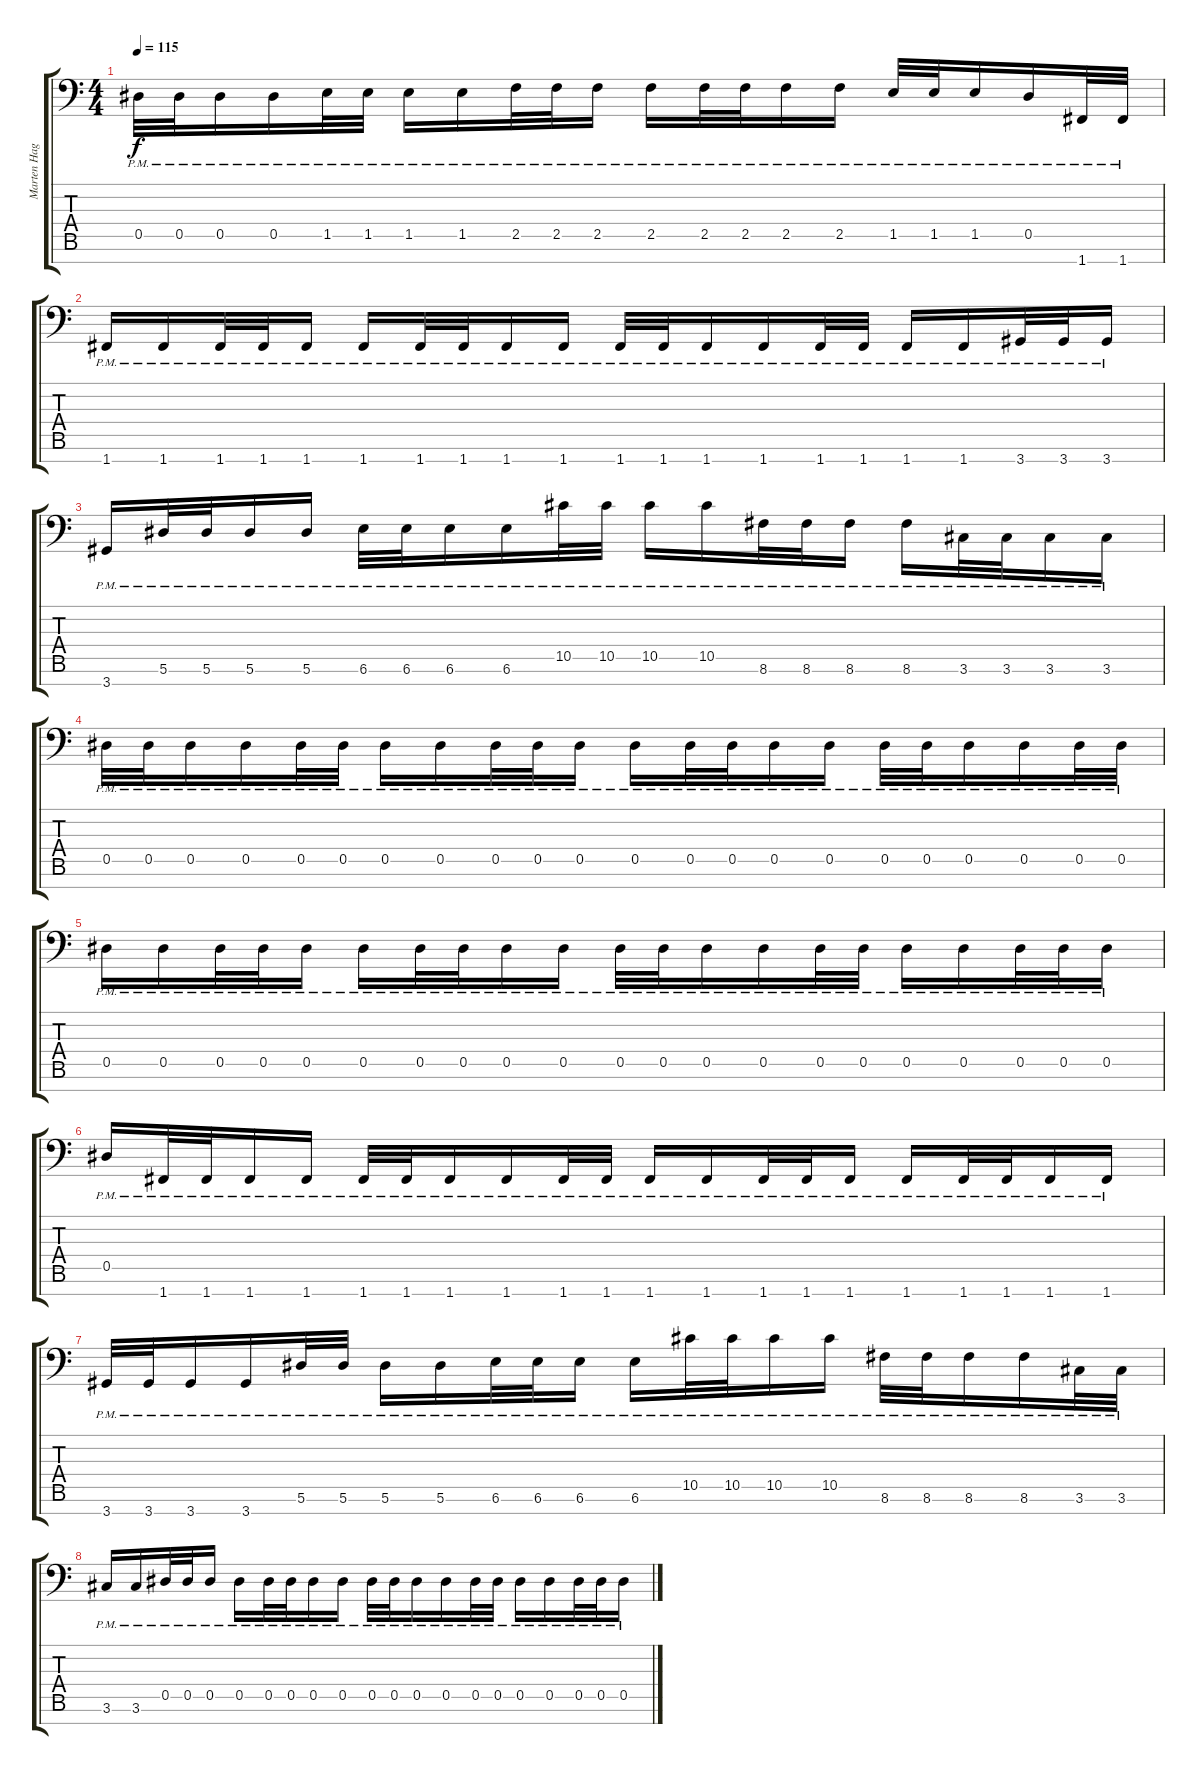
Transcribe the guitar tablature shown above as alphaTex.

\track ("Marten Hagstrom" "Marten Hag") {instrument distortionguitar}
\staff {score tabs}
\tuning (Bb3 Gb3 Db3 Ab2 Eb2 Bb1 F1) {hide}
\ts (4 4)
\tempo 115
\clef f4
\ks c
0.5{pm}.32{dy f} 0.5{pm}.32 0.5{pm}.16 0.5{pm}.16 1.5{pm}.32 1.5{pm}.32 1.5{pm}.16 1.5{pm}.16 2.5{pm}.32 2.5{pm}.32 2.5{pm}.16 2.5{pm}.16 2.5{pm}.32 2.5{pm}.32 2.5{pm}.16 2.5{pm}.16 1.5{pm}.32 1.5{pm}.32 1.5{pm}.16 0.5{pm}.16 1.7{pm}.32 1.7{pm}.32 |
1.7{pm}.16 1.7{pm}.16 1.7{pm}.32 1.7{pm}.32 1.7{pm}.16 1.7{pm}.16 1.7{pm}.32 1.7{pm}.32 1.7{pm}.16 1.7{pm}.16 1.7{pm}.32 1.7{pm}.32 1.7{pm}.16 1.7{pm}.16 1.7{pm}.32 1.7{pm}.32 1.7{pm}.16 1.7{pm}.16 3.7{pm}.32 3.7{pm}.32 3.7{pm}.16 |
3.7{pm}.16 5.6{pm}.32 5.6{pm}.32 5.6{pm}.16 5.6{pm}.16 6.6{pm}.32 6.6{pm}.32 6.6{pm}.16 6.6{pm}.16 10.5{pm}.32 10.5{pm}.32 10.5{pm}.16 10.5{pm}.16 8.6{pm}.32 8.6{pm}.32 8.6{pm}.16 8.6{pm}.16 3.6{pm}.32 3.6{pm}.32 3.6{pm}.16 3.6{pm}.16 |
0.5{pm}.32 0.5{pm}.32 0.5{pm}.16 0.5{pm}.16 0.5{pm}.32 0.5{pm}.32 0.5{pm}.16 0.5{pm}.16 0.5{pm}.32 0.5{pm}.32 0.5{pm}.16 0.5{pm}.16 0.5{pm}.32 0.5{pm}.32 0.5{pm}.16 0.5{pm}.16 0.5{pm}.32 0.5{pm}.32 0.5{pm}.16 0.5{pm}.16 0.5{pm}.32 0.5{pm}.32 |
0.5{pm}.16 0.5{pm}.16 0.5{pm}.32 0.5{pm}.32 0.5{pm}.16 0.5{pm}.16 0.5{pm}.32 0.5{pm}.32 0.5{pm}.16 0.5{pm}.16 0.5{pm}.32 0.5{pm}.32 0.5{pm}.16 0.5{pm}.16 0.5{pm}.32 0.5{pm}.32 0.5{pm}.16 0.5{pm}.16 0.5{pm}.32 0.5{pm}.32 0.5{pm}.16 |
0.5{pm}.16 1.7{pm}.32 1.7{pm}.32 1.7{pm}.16 1.7{pm}.16 1.7{pm}.32 1.7{pm}.32 1.7{pm}.16 1.7{pm}.16 1.7{pm}.32 1.7{pm}.32 1.7{pm}.16 1.7{pm}.16 1.7{pm}.32 1.7{pm}.32 1.7{pm}.16 1.7{pm}.16 1.7{pm}.32 1.7{pm}.32 1.7{pm}.16 1.7{pm}.16 |
3.7{pm}.32 3.7{pm}.32 3.7{pm}.16 3.7{pm}.16 5.6{pm}.32 5.6{pm}.32 5.6{pm}.16 5.6{pm}.16 6.6{pm}.32 6.6{pm}.32 6.6{pm}.16 6.6{pm}.16 10.5{pm}.32 10.5{pm}.32 10.5{pm}.16 10.5{pm}.16 8.6{pm}.32 8.6{pm}.32 8.6{pm}.16 8.6{pm}.16 3.6{pm}.32 3.6{pm}.32 |
3.6{pm}.16 3.6{pm}.16 0.5{pm}.32 0.5{pm}.32 0.5{pm}.16 0.5{pm}.16 0.5{pm}.32 0.5{pm}.32 0.5{pm}.16 0.5{pm}.16 0.5{pm}.32 0.5{pm}.32 0.5{pm}.16 0.5{pm}.16 0.5{pm}.32 0.5{pm}.32 0.5{pm}.16 0.5{pm}.16 0.5{pm}.32 0.5{pm}.32 0.5{pm}.16
